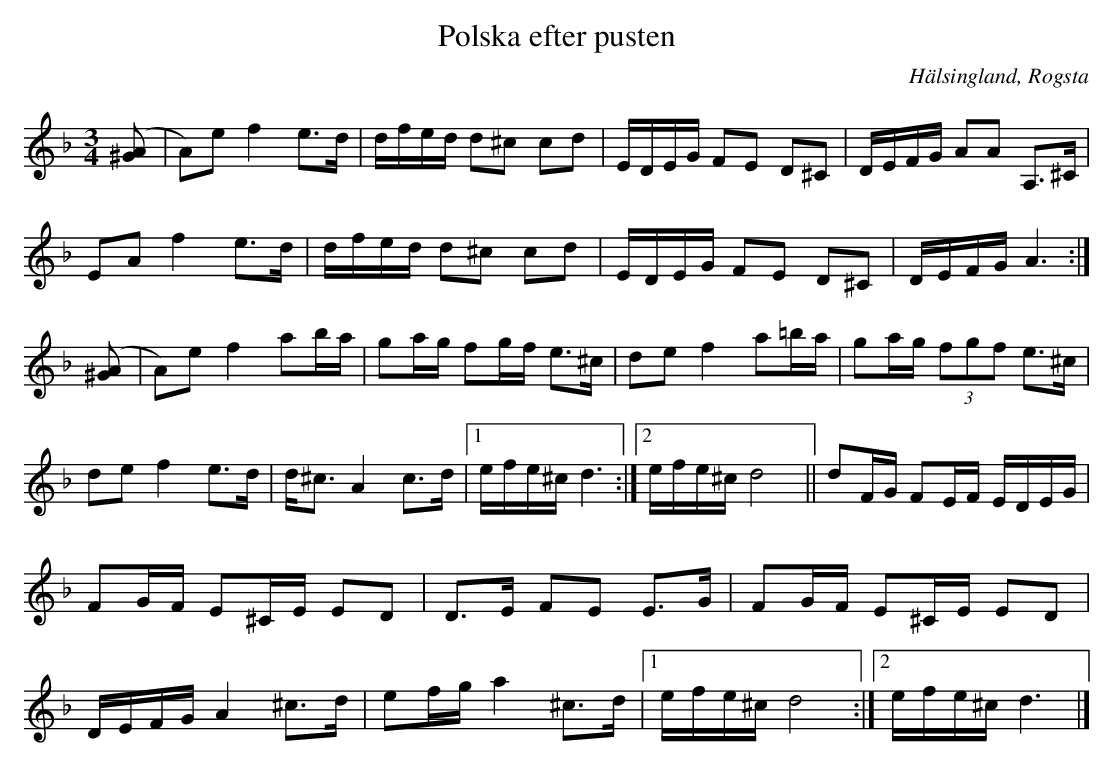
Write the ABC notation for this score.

X:1
T:Polska efter pusten
O:Hälsingland, Rogsta
M:3/4
L:1/8
K:Dm
([^GA] | A)e f2 e>d | d/f/e/d/ d^c cd | E/D/E/G/ FE D^C | D/E/F/G/ AA A,>^C | EA f2 e>d | d/f/e/d/ d^c cd | E/D/E/G/ FE D^C | D/E/F/G/ A3 :| ([^GA] | A)e f2 ab/a/ | ga/g/ fg/f/ e>^c | de f2 a=b/a/ | ga/g/ (3fgf e>^c | de f2 e>d | d<^c A2 c>d |1 e/f/e/^c/ d3 :|2 e/f/e/^c/ d4 || dF/G/ FE/F/ E/D/E/G/ | FG/F/ E^C/E/ ED | D>E FE E>G | FG/F/ E^C/E/ ED | D/E/F/G/ A2 ^c>d | ef/g/ a2 ^c>d |1 e/f/e/^c/ d4 :|2 e/f/e/^c/ d3 |]
